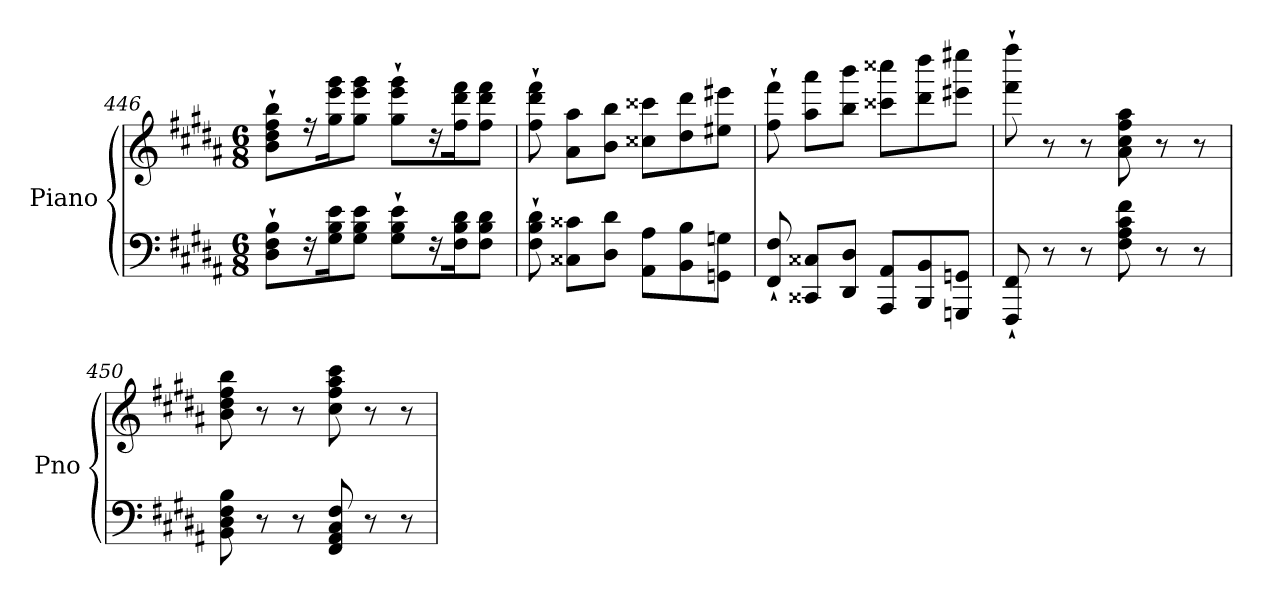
**kern	**kern
*part1	*part1
*staff2	*staff1
*I"Piano	*
*I'Pno	*
*clefF4	*clefG2
*k[f#c#g#d#a#]	*k[f#c#g#d#a#]
*M6/8	*M6/8
=446	=446
8D#\` 8F#\` 8B\`L	8b\` 8dd#\` 8ff#\` 8bb\`L
16r	16r
16G#\ 16B\ 16e\K	16gg#\ 16eee\ 16ggg#\K
8G#\ 8B\ 8e\J	8gg#\ 8eee\ 8ggg#\J
8G#\` 8B\` 8e\`L	8gg#\` 8eee\` 8ggg#\`L
16rF	16rdd
16F#\ 16B\ 16d#\K	16ff#\ 16ddd#\ 16fff#\K
8F#\ 8B\ 8d#\J	8ff#\ 8ddd#\ 8fff#\J
!!LO:LB:g=z
=447	=447
8F#\` 8B\` 8d#\`	8ff#\` 8ddd#\` 8fff#\`
8C##X\ 8c##X\L	8a#\ 8aa#\L
8D#\ 8d#\J	8b\ 8bb\J
8AA#\ 8A#\L	8cc##X\ 8ccc##X\L
8BB\ 8B\	8dd#\ 8ddd#\
8GGn\ 8Gn\J	8ee#X\ 8eee#X\J
=448	=448
8FF#/` 8F#/`	8ff#\` 8fff#\`
8CC##X/ 8C##X/L	8aa#\ 8aaa#\L
8DD#/ 8D#/J	8bb\ 8bbb\J
8AAA#/ 8AA#/L	8ccc##X\ 8cccc##X\L
8BBB/ 8BB/	8ddd#\ 8dddd#\
8GGGn/ 8GGn/J	8eee#X\ 8eeee#X\J
=449	=449
8FFF#/` 8FF#/`	8fff#\` 8ffff#\`
8r	8r
8r	8r
8F#\ 8A#\ 8c#\ 8f#\	8a#\ 8cc#\ 8ff#\ 8aa#\
8r	8r
8r	8r
=450	=450
8BB\ 8D#\ 8F#\ 8B\	8b\ 8dd#\ 8ff#\ 8bb\
8r	8r
8r	8r
8FF#/ 8AA#/ 8C#/ 8F#/	8cc#\ 8ff#\ 8aa#\ 8ccc#\
8r	8r
8r	8r
=	=
*-	*-
